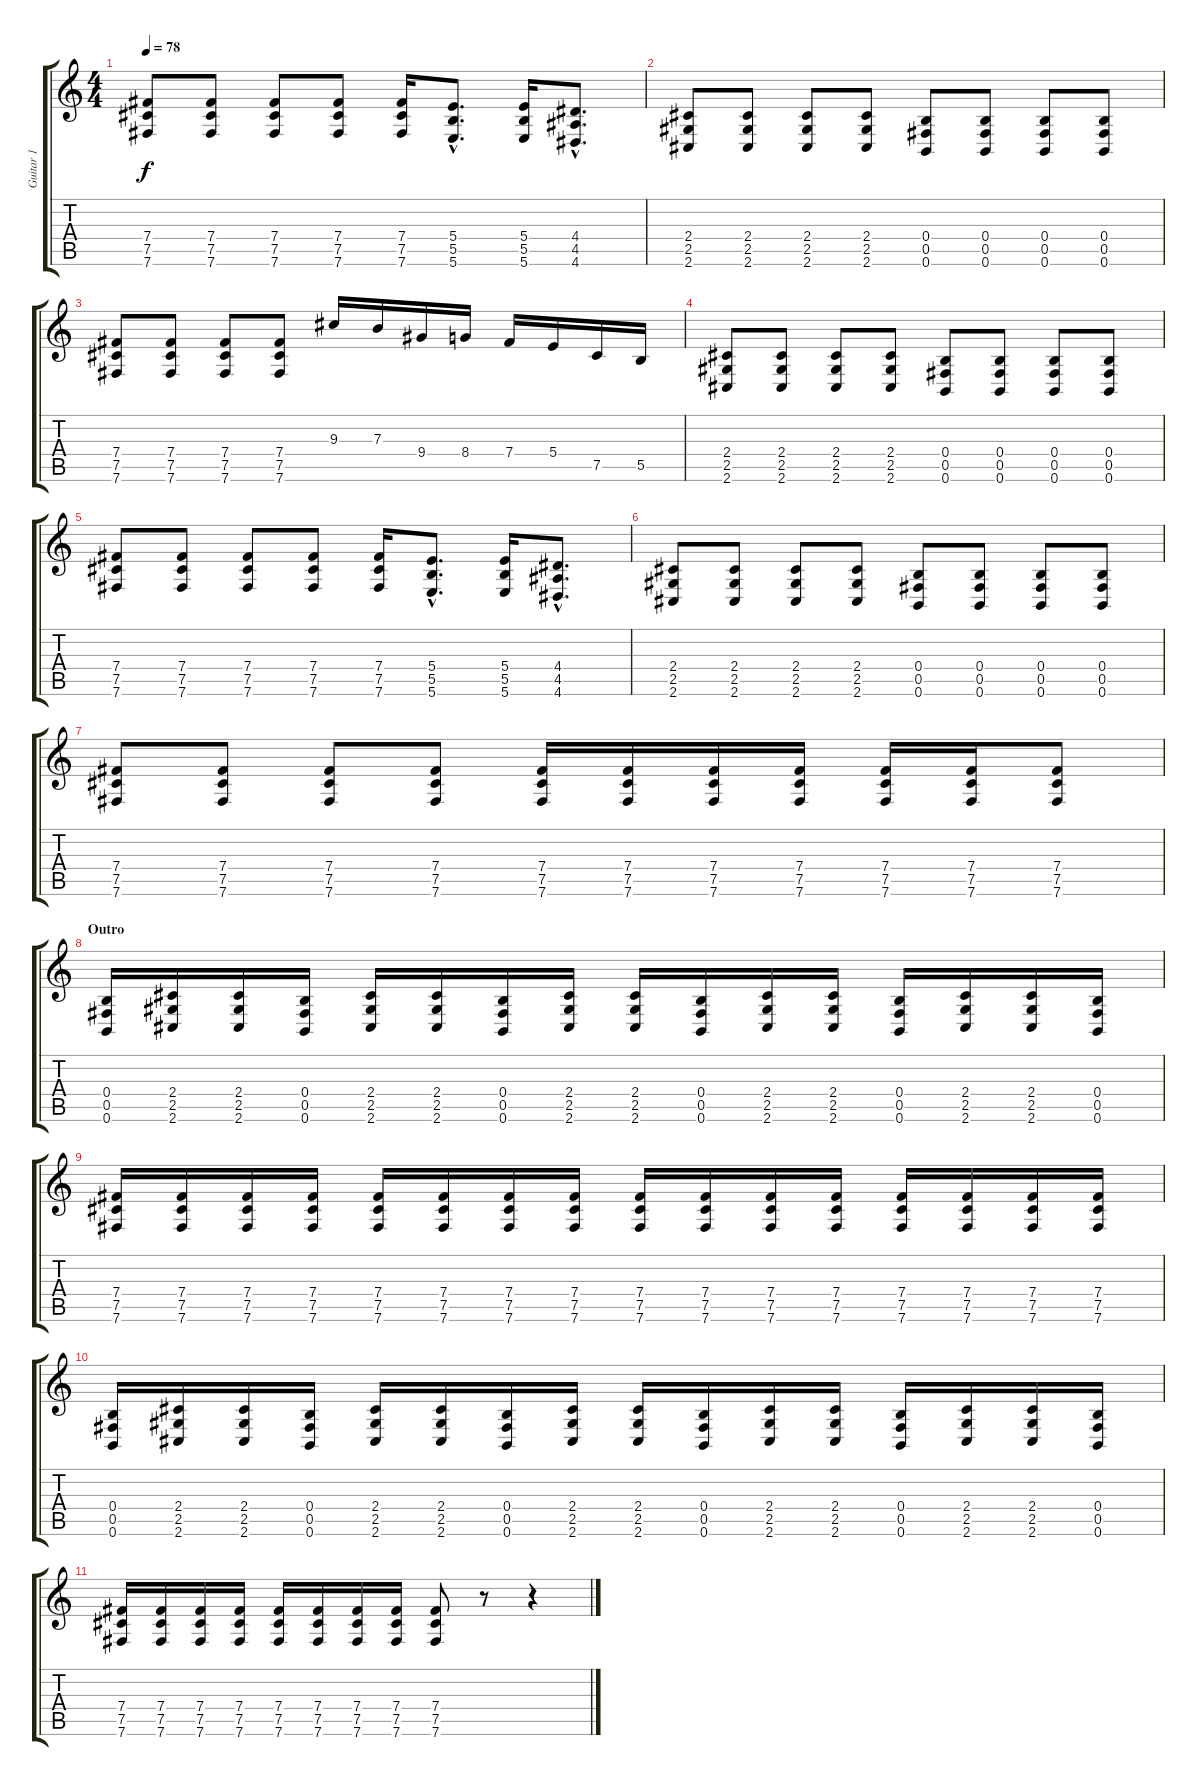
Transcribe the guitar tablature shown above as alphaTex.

\track ("Guitar 1" "Guitar 1") {instrument electricguitarclean}
\staff {score tabs}
\tuning (Db4 Ab3 E3 B2 Gb2 B1) {hide}
\ts (4 4)
\tempo 78
\clef g2
\ks c
(7.4 7.5 7.6).8{dy f} (7.4 7.5 7.6).8 (7.4 7.5 7.6).8 (7.4 7.5 7.6).8 (7.4 7.5 7.6).16 (5.4{hac} 5.5{hac} 5.6{hac}).8{d} (5.4 5.5 5.6).16 (4.4{hac} 4.5{hac} 4.6{hac}).8{d} |
(2.4 2.5 2.6).8 (2.4 2.5 2.6).8 (2.4 2.5 2.6).8 (2.4 2.5 2.6).8 (0.4 0.5 0.6).8 (0.4 0.5 0.6).8 (0.4 0.5 0.6).8 (0.4 0.5 0.6).8 |
(7.4 7.5 7.6).8 (7.4 7.5 7.6).8 (7.4 7.5 7.6).8 (7.4 7.5 7.6).8 9.3.16 7.3.16 9.4.16 8.4.16 7.4.16 5.4.16 7.5.16 5.5.16 |
(2.4 2.5 2.6).8{instrument distortionguitar} (2.4 2.5 2.6).8 (2.4 2.5 2.6).8 (2.4 2.5 2.6).8 (0.4 0.5 0.6).8 (0.4 0.5 0.6).8 (0.4 0.5 0.6).8 (0.4 0.5 0.6).8 |
(7.4 7.5 7.6).8 (7.4 7.5 7.6).8 (7.4 7.5 7.6).8 (7.4 7.5 7.6).8 (7.4 7.5 7.6).16 (5.4{hac} 5.5{hac} 5.6{hac}).8{d} (5.4 5.5 5.6).16 (4.4{hac} 4.5{hac} 4.6{hac}).8{d} |
(2.4 2.5 2.6).8 (2.4 2.5 2.6).8 (2.4 2.5 2.6).8 (2.4 2.5 2.6).8 (0.4 0.5 0.6).8 (0.4 0.5 0.6).8 (0.4 0.5 0.6).8 (0.4 0.5 0.6).8 |
(7.4 7.5 7.6).8 (7.4 7.5 7.6).8 (7.4 7.5 7.6).8 (7.4 7.5 7.6).8 (7.4 7.5 7.6).16 (7.4 7.5 7.6).16 (7.4 7.5 7.6).16 (7.4 7.5 7.6).16 (7.4 7.5 7.6).16 (7.4 7.5 7.6).16 (7.4 7.5 7.6).8 |
\section ("" "Outro")
(0.4 0.5 0.6).16{instrument distortionguitar} (2.4 2.5 2.6).16 (2.4 2.5 2.6).16 (0.4 0.5 0.6).16 (2.4 2.5 2.6).16 (2.4 2.5 2.6).16 (0.4 0.5 0.6).16 (2.4 2.5 2.6).16 (2.4 2.5 2.6).16 (0.4 0.5 0.6).16 (2.4 2.5 2.6).16 (2.4 2.5 2.6).16 (0.4 0.5 0.6).16 (2.4 2.5 2.6).16 (2.4 2.5 2.6).16 (0.4 0.5 0.6).16 |
(7.4 7.5 7.6).16 (7.4 7.5 7.6).16 (7.4 7.5 7.6).16 (7.4 7.5 7.6).16 (7.4 7.5 7.6).16 (7.4 7.5 7.6).16 (7.4 7.5 7.6).16 (7.4 7.5 7.6).16 (7.4 7.5 7.6).16 (7.4 7.5 7.6).16 (7.4 7.5 7.6).16 (7.4 7.5 7.6).16 (7.4 7.5 7.6).16 (7.4 7.5 7.6).16 (7.4 7.5 7.6).16 (7.4 7.5 7.6).16 |
(0.4 0.5 0.6).16 (2.4 2.5 2.6).16 (2.4 2.5 2.6).16 (0.4 0.5 0.6).16 (2.4 2.5 2.6).16 (2.4 2.5 2.6).16 (0.4 0.5 0.6).16 (2.4 2.5 2.6).16 (2.4 2.5 2.6).16 (0.4 0.5 0.6).16 (2.4 2.5 2.6).16 (2.4 2.5 2.6).16 (0.4 0.5 0.6).16 (2.4 2.5 2.6).16 (2.4 2.5 2.6).16 (0.4 0.5 0.6).16 |
(7.4 7.5 7.6).16 (7.4 7.5 7.6).16 (7.4 7.5 7.6).16 (7.4 7.5 7.6).16 (7.4 7.5 7.6).16 (7.4 7.5 7.6).16 (7.4 7.5 7.6).16 (7.4 7.5 7.6).16 (7.4 7.5 7.6).8 r.8 r.4
